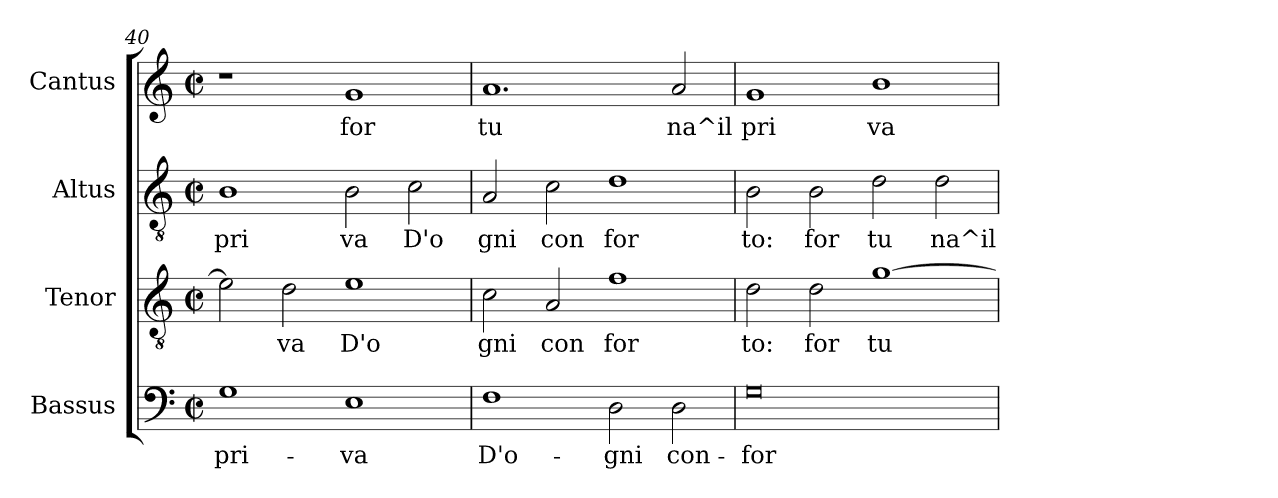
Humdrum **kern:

**kern	**text	**kern	**text	**kern	**text	**kern	**text
*part4	*part4	*part3	*part3	*part2	*part2	*part1	*part1
*staff4	*staff4	*staff3	*staff3	*staff2	*staff2	*staff1	*staff1
*I"Bassus	*	*I"Tenor	*	*I"Altus	*	*I"Cantus	*
*I'Bassus	*	*I'Tenor	*	*I'Altus	*	*I'Cantus	*
*clefF4	*	*clefGv2	*	*clefGv2	*	*clefG2	*
*k[]	*	*k[]	*	*k[]	*	*k[]	*
*C:	*	*C:	*	*C:	*	*C:	*
*M2/2	*	*M2/2	*	*M2/2	*	*M2/2	*
*met(c|)	*	*met(c|)	*	*met(c|)	*	*met(c|)	*
=40	=40	=40	=40	=40	=40	=40	=40
!	!LO:LY:b:cj	!	!LO:LY:b:cj	!	!LO:LY:b:cj	!	!
1G	pri-	2e\]	.	1B	pri	1r	.
!	!	!	!LO:LY:b:cj	!	!	!	!
.	.	2d\	va	.	.	.	.
!	!LO:LY:b:cj	!	!LO:LY:b:cj	!	!LO:LY:b:cj	!	!LO:LY:b:cj
1E	-va	1e	D'o	2B\	va	1g	for
!	!	!	!	!	!LO:LY:b:cj	!	!
.	.	.	.	2c\	D'o	.	.
=41	=41	=41	=41	=41	=41	=41	=41
!	!LO:LY:b:cj	!	!LO:LY:b:cj	!	!LO:LY:b:cj	!	!LO:LY:b:cj
1F	D'o-	2c\	gni	2A/	gni	1.a	tu
!	!	!	!LO:LY:b:cj	!	!LO:LY:b:cj	!	!
.	.	2A/	con	2c\	con	.	.
!	!LO:LY:b:cj	!	!LO:LY:b:cj	!	!LO:LY:b:cj	!	!
2D\	-gni	1f	for	1d	for	.	.
!	!LO:LY:b:cj	!	!	!	!	!	!LO:LY:b:cj
2D\	con-	.	.	.	.	2a/	na^il
=42	=42	=42	=42	=42	=42	=42	=42
!	!LO:LY:b:cj	!	!LO:LY:b:cj	!	!LO:LY:b:cj	!	!LO:LY:b:cj
0G	-for-	2d\	to:	2B\	to:	1g	pri
!	!	!	!LO:LY:b:cj	!	!LO:LY:b:cj	!	!
.	.	2d\	for	2B\	for	.	.
!	!	!	!LO:LY:b:cj	!	!LO:LY:b:cj	!	!LO:LY:b:cj
.	.	[>1g	tu	2d\	tu	1b	va
!	!	!	!	!	!LO:LY:b:cj	!	!
.	.	.	.	2d\	na^il	.	.
=	=	=	=	=	=	=	=
*-	*-	*-	*-	*-	*-	*-	*-
